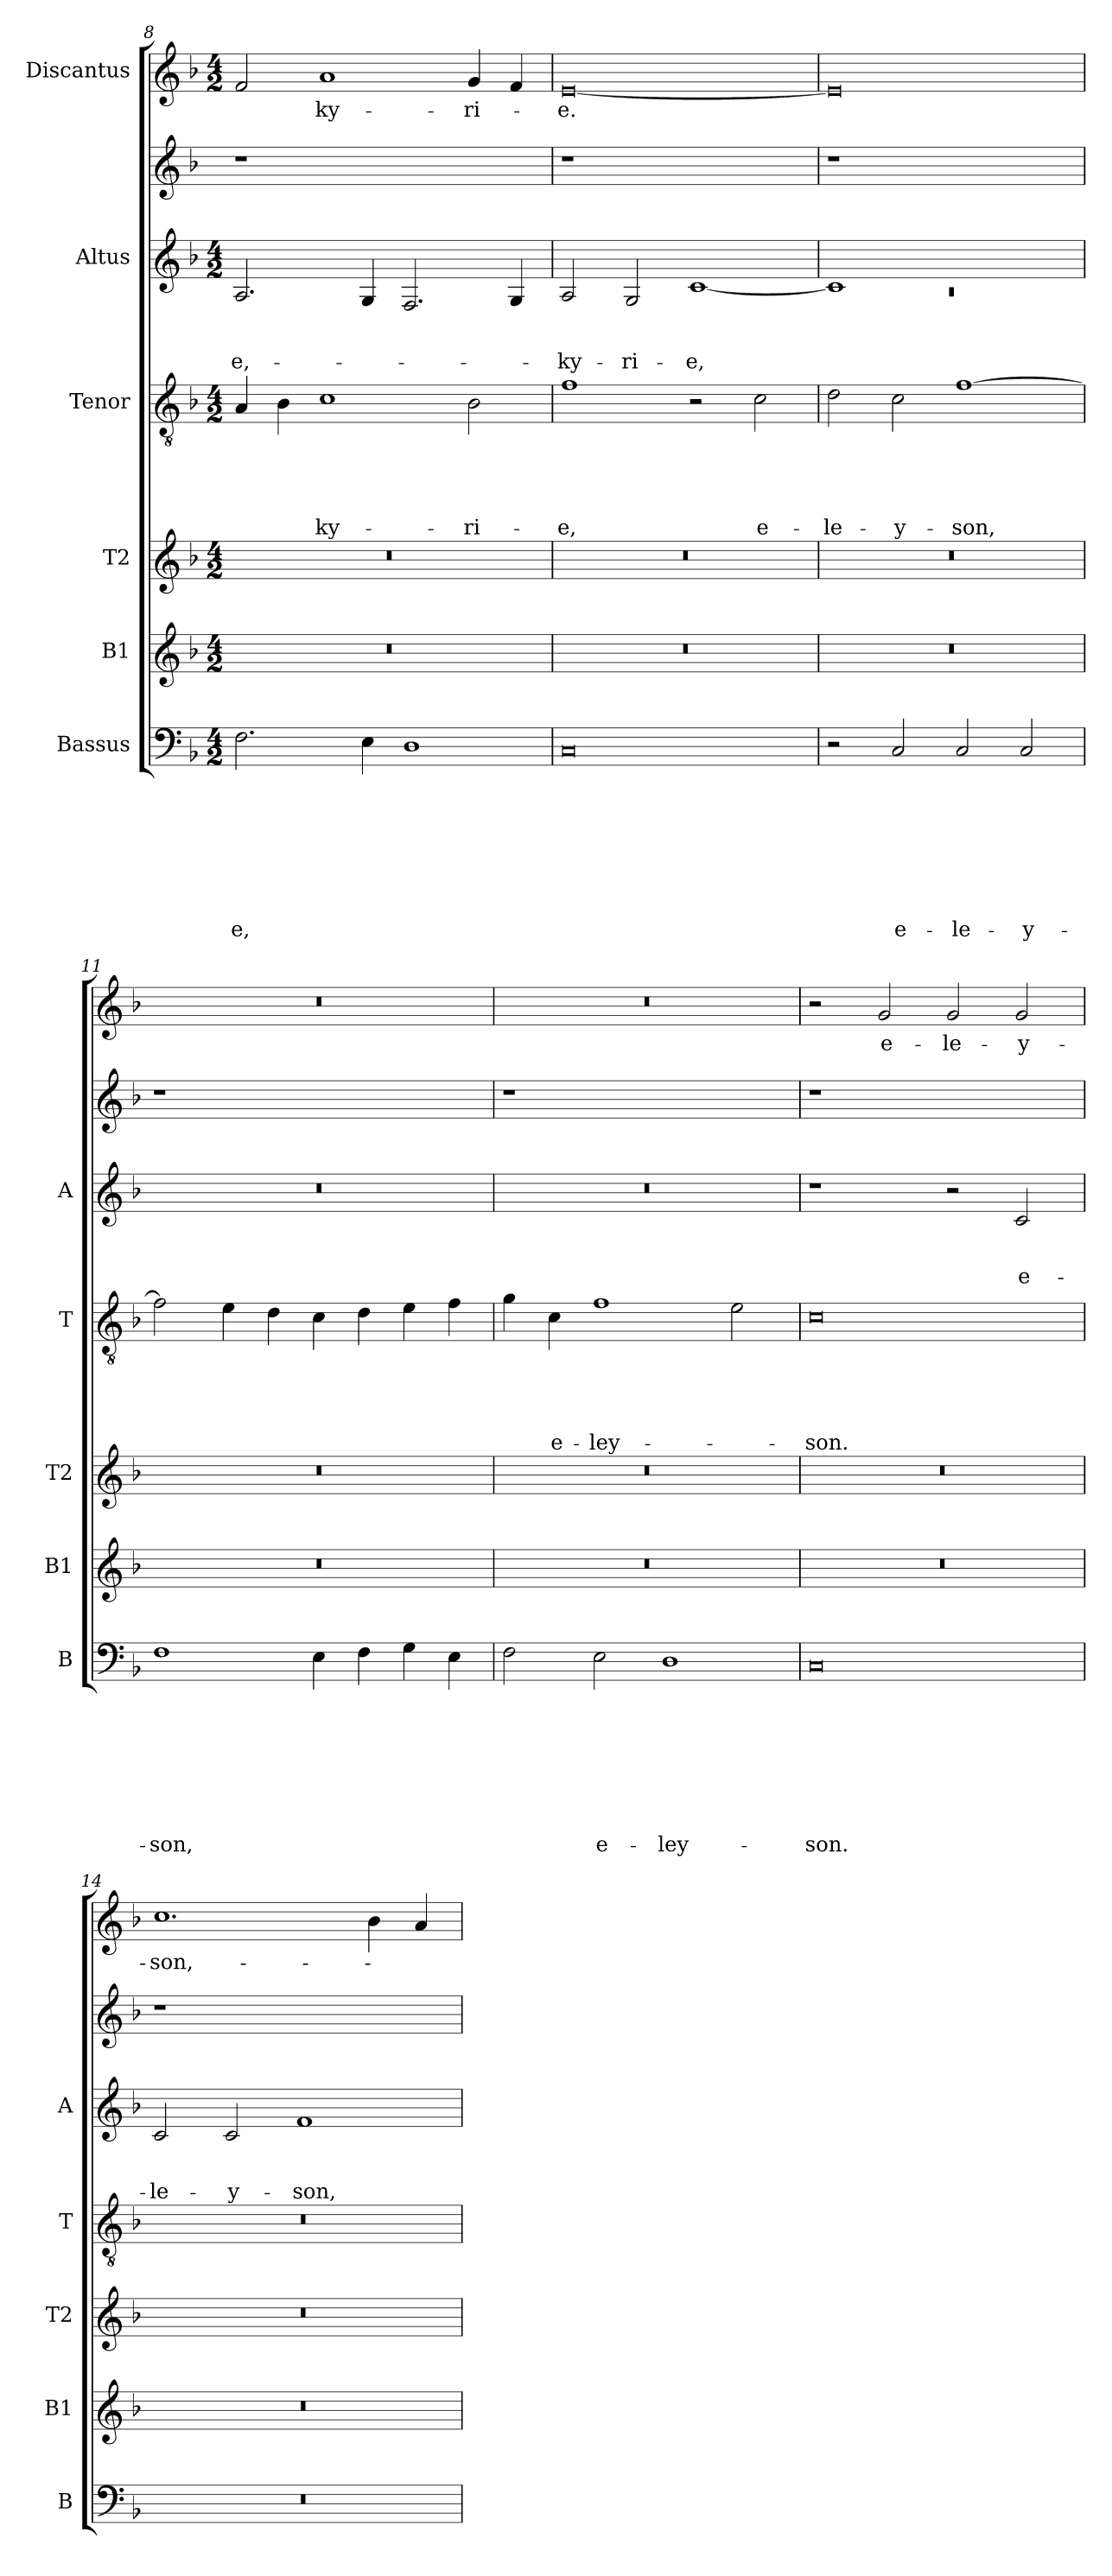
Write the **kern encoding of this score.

**kern	**text	**text	**text	**text	**text	**text	**text	**text	**kern	**kern	**kern	**text	**text	**text	**text	**text	**kern	**text	**text	**text	**kern	**kern	**text
*part7	*part7	*part7	*part7	*part7	*part7	*part7	*part7	*part7	*part6	*part5	*part4	*part4	*part4	*part4	*part4	*part4	*part3	*part3	*part3	*part3	*part2	*part1	*part1
*staff7	*staff7	*staff7	*staff7	*staff7	*staff7	*staff7	*staff7	*staff7	*staff6	*staff5	*staff4	*staff4	*staff4	*staff4	*staff4	*staff4	*staff3	*staff3	*staff3	*staff3	*staff2	*staff1	*staff1
*I"Bassus	*	*	*	*	*	*	*	*	*I"B1	*I"T2	*I"Tenor	*	*	*	*	*	*I"Altus	*	*	*	*	*I"Discantus	*
*I'B	*	*	*	*	*	*	*	*	*I'B1	*I'T2	*I'T	*	*	*	*	*	*I'A	*	*	*	*	*	*
*clefF4	*	*	*	*	*	*	*	*	*clefG2	*clefG2	*clefGv2	*	*	*	*	*	*clefG2	*	*	*	*clefG2	*clefG2	*
*k[b-]	*	*	*	*	*	*	*	*	*k[b-]	*k[b-]	*k[b-]	*	*	*	*	*	*k[b-]	*	*	*	*k[b-]	*k[b-]	*
*F:	*	*	*	*	*	*	*	*	*F:	*F:	*F:	*	*	*	*	*	*F:	*	*	*	*F:	*F:	*
*M4/2	*	*	*	*	*	*	*	*	*M4/2	*M4/2	*M4/2	*	*	*	*	*	*M4/2	*	*	*	*	*M4/2	*
=8	=8	=8	=8	=8	=8	=8	=8	=8	=8	=8	=8	=8	=8	=8	=8	=8	=8	=8	=8	=8	=8	=8	=8
!	!	!	!	!	!	!	!	!LO:LY:b	!	!	!	!	!	!	!	!	!	!	!	!LO:LY:b	!	!	!
2.F\	.	.	.	.	.	.	.	-e,	0r	0r	4A/	.	.	.	.	.	2.A/	.	.	-e,-	1r	2f/	.
.	.	.	.	.	.	.	.	.	.	.	4B-\	.	.	.	.	.	.	.	.	.	.	.	.
!	!	!	!	!	!	!	!	!	!	!	!	!	!	!	!	!LO:LY:b	!	!	!	!	!	!	!LO:LY:b
.	.	.	.	.	.	.	.	.	.	.	1c	.	.	.	.	ky-	.	.	.	.	.	1a	ky-
4E\	.	.	.	.	.	.	.	.	.	.	.	.	.	.	.	.	4G/	.	.	.	.	.	.
1D	.	.	.	.	.	.	.	.	.	.	.	.	.	.	.	.	2.F/	.	.	.	1ryy	.	.
!	!	!	!	!	!	!	!	!	!	!	!	!	!	!	!	!LO:LY:b	!	!	!	!	!	!	!LO:LY:b
.	.	.	.	.	.	.	.	.	.	.	2B-\	.	.	.	.	-ri-	.	.	.	.	.	4g/	-ri-
.	.	.	.	.	.	.	.	.	.	.	.	.	.	.	.	.	4G/	.	.	.	.	4f/	.
=9	=9	=9	=9	=9	=9	=9	=9	=9	=9	=9	=9	=9	=9	=9	=9	=9	=9	=9	=9	=9	=9	=9	=9
!	!	!	!	!	!	!	!	!	!	!	!	!	!	!	!	!LO:LY:b:rj	!	!	!	!LO:LY:b	!	!	!LO:LY:b:rj
0C	.	.	.	.	.	.	.	.	0r	0r	1f	.	.	.	.	-e,	2A/	.	.	-ky-	1r	[<0e	-e.
!	!	!	!	!	!	!	!	!	!	!	!	!	!	!	!	!	!	!	!	!LO:LY:b	!	!	!
.	.	.	.	.	.	.	.	.	.	.	.	.	.	.	.	.	2G/	.	.	-ri-	.	.	.
!	!	!	!	!	!	!	!	!	!	!	!	!	!	!	!	!	!	!	!	!LO:LY:b:rj	!	!	!
.	.	.	.	.	.	.	.	.	.	.	2r	.	.	.	.	.	[<1c	.	.	-e,	1ryy	.	.
!	!	!	!	!	!	!	!	!	!	!	!	!	!	!	!	!LO:LY:b	!	!	!	!	!	!	!
.	.	.	.	.	.	.	.	.	.	.	2c\	.	.	.	.	e-	.	.	.	.	.	.	.
=10	=10	=10	=10	=10	=10	=10	=10	=10	=10	=10	=10	=10	=10	=10	=10	=10	=10	=10	=10	=10	=10	=10	=10
*	*	*	*	*	*	*	*	*	*	*	*	*	*	*	*	*	*^	*	*	*	*	*	*
!	!	!	!	!	!	!	!	!	!	!	!	!	!	!	!	!LO:LY:b	!	!LO:N:vis=1	!	!	!	!	!	!
2r	.	.	.	.	.	.	.	.	0r	0r	2d\	.	.	.	.	-le-	1c]	0rc	.	.	.	1r	0e]	.
!	!	!	!	!	!	!	!	!LO:LY:b	!	!	!	!	!	!	!	!LO:LY:b	!	!	!	!	!	!	!	!
2C/	.	.	.	.	.	.	.	e-	.	.	2c\	.	.	.	.	-y-	.	.	.	.	.	.	.	.
!	!	!	!	!	!	!	!	!LO:LY:b	!	!	!	!	!	!	!	!LO:LY:b	!	!	!	!	!	!	!	!
2C/	.	.	.	.	.	.	.	-le-	.	.	[>1f	.	.	.	.	-son,	1ryy	.	.	.	.	1ryy	.	.
!	!	!	!	!	!	!	!	!LO:LY:b	!	!	!	!	!	!	!	!	!	!	!	!	!	!	!	!
2C/	.	.	.	.	.	.	.	-y-	.	.	.	.	.	.	.	.	.	.	.	.	.	.	.	.
*	*	*	*	*	*	*	*	*	*	*	*	*	*	*	*	*	*v	*v	*	*	*	*	*	*
=11	=11	=11	=11	=11	=11	=11	=11	=11	=11	=11	=11	=11	=11	=11	=11	=11	=11	=11	=11	=11	=11	=11	=11
!	!	!	!	!	!	!	!	!LO:LY:b	!	!	!	!	!	!	!	!	!LO:N:vis=1	!	!	!	!	!LO:N:vis=1	!
1F	.	.	.	.	.	.	.	-son,	0r	0r	2f\]	.	.	.	.	.	0r	.	.	.	1r	0r	.
.	.	.	.	.	.	.	.	.	.	.	4e\	.	.	.	.	.	.	.	.	.	.	.	.
.	.	.	.	.	.	.	.	.	.	.	4d\	.	.	.	.	.	.	.	.	.	.	.	.
4E\	.	.	.	.	.	.	.	.	.	.	4c\	.	.	.	.	.	.	.	.	.	1ryy	.	.
4F\	.	.	.	.	.	.	.	.	.	.	4d\	.	.	.	.	.	.	.	.	.	.	.	.
4G\	.	.	.	.	.	.	.	.	.	.	4e\	.	.	.	.	.	.	.	.	.	.	.	.
4E\	.	.	.	.	.	.	.	.	.	.	4f\	.	.	.	.	.	.	.	.	.	.	.	.
=12	=12	=12	=12	=12	=12	=12	=12	=12	=12	=12	=12	=12	=12	=12	=12	=12	=12	=12	=12	=12	=12	=12	=12
!	!	!	!	!	!	!	!	!	!	!	!	!	!	!	!	!	!LO:N:vis=1	!	!	!	!	!LO:N:vis=1	!
2F\	.	.	.	.	.	.	.	.	0r	0r	4g\	.	.	.	.	.	0r	.	.	.	1r	0r	.
!	!	!	!	!	!	!	!	!	!	!	!	!	!	!	!	!LO:LY:b	!	!	!	!	!	!	!
.	.	.	.	.	.	.	.	.	.	.	4c\	.	.	.	.	e-	.	.	.	.	.	.	.
!	!	!	!	!	!	!	!	!LO:LY:b	!	!	!	!	!	!	!	!LO:LY:b	!	!	!	!	!	!	!
2E\	.	.	.	.	.	.	.	e-	.	.	1f	.	.	.	.	-ley-	.	.	.	.	.	.	.
!	!	!	!	!	!	!	!	!LO:LY:b	!	!	!	!	!	!	!	!	!	!	!	!	!	!	!
1D	.	.	.	.	.	.	.	-ley-	.	.	.	.	.	.	.	.	.	.	.	.	1ryy	.	.
.	.	.	.	.	.	.	.	.	.	.	2e\	.	.	.	.	.	.	.	.	.	.	.	.
!!LO:LB:g=z
=13	=13	=13	=13	=13	=13	=13	=13	=13	=13	=13	=13	=13	=13	=13	=13	=13	=13	=13	=13	=13	=13	=13	=13
!	!	!	!	!	!	!	!	!LO:LY:b	!	!	!	!	!	!	!	!LO:LY:b	!	!	!	!	!	!	!
0C	.	.	.	.	.	.	.	-son.	0r	0r	0c	.	.	.	.	-son.	1r	.	.	.	1r	2r	.
!	!	!	!	!	!	!	!	!	!	!	!	!	!	!	!	!	!	!	!	!	!	!	!LO:LY:b
.	.	.	.	.	.	.	.	.	.	.	.	.	.	.	.	.	.	.	.	.	.	2g/	e-
!	!	!	!	!	!	!	!	!	!	!	!	!	!	!	!	!	!	!	!	!	!	!	!LO:LY:b
.	.	.	.	.	.	.	.	.	.	.	.	.	.	.	.	.	2r	.	.	.	1ryy	2g/	-le-
!	!	!	!	!	!	!	!	!	!	!	!	!	!	!	!	!	!	!	!	!LO:LY:b	!	!	!LO:LY:b
.	.	.	.	.	.	.	.	.	.	.	.	.	.	.	.	.	2c/	.	.	e-	.	2g/	-y-
=14	=14	=14	=14	=14	=14	=14	=14	=14	=14	=14	=14	=14	=14	=14	=14	=14	=14	=14	=14	=14	=14	=14	=14
!LO:N:vis=1	!	!	!	!	!	!	!	!	!	!	!LO:N:vis=1	!	!	!	!	!	!	!	!	!LO:LY:b	!	!	!LO:LY:b
0r	.	.	.	.	.	.	.	.	0r	0r	0r	.	.	.	.	.	2c/	.	.	-le-	1r	1.cc	-son,-
!	!	!	!	!	!	!	!	!	!	!	!	!	!	!	!	!	!	!	!	!LO:LY:b	!	!	!
.	.	.	.	.	.	.	.	.	.	.	.	.	.	.	.	.	2c/	.	.	-y-	.	.	.
!	!	!	!	!	!	!	!	!	!	!	!	!	!	!	!	!	!	!	!	!LO:LY:b	!	!	!
.	.	.	.	.	.	.	.	.	.	.	.	.	.	.	.	.	1f	.	.	-son,-	1ryy	.	.
.	.	.	.	.	.	.	.	.	.	.	.	.	.	.	.	.	.	.	.	.	.	4b-\	.
.	.	.	.	.	.	.	.	.	.	.	.	.	.	.	.	.	.	.	.	.	.	4a/	.
=	=	=	=	=	=	=	=	=	=	=	=	=	=	=	=	=	=	=	=	=	=	=	=
*-	*-	*-	*-	*-	*-	*-	*-	*-	*-	*-	*-	*-	*-	*-	*-	*-	*-	*-	*-	*-	*-	*-	*-
